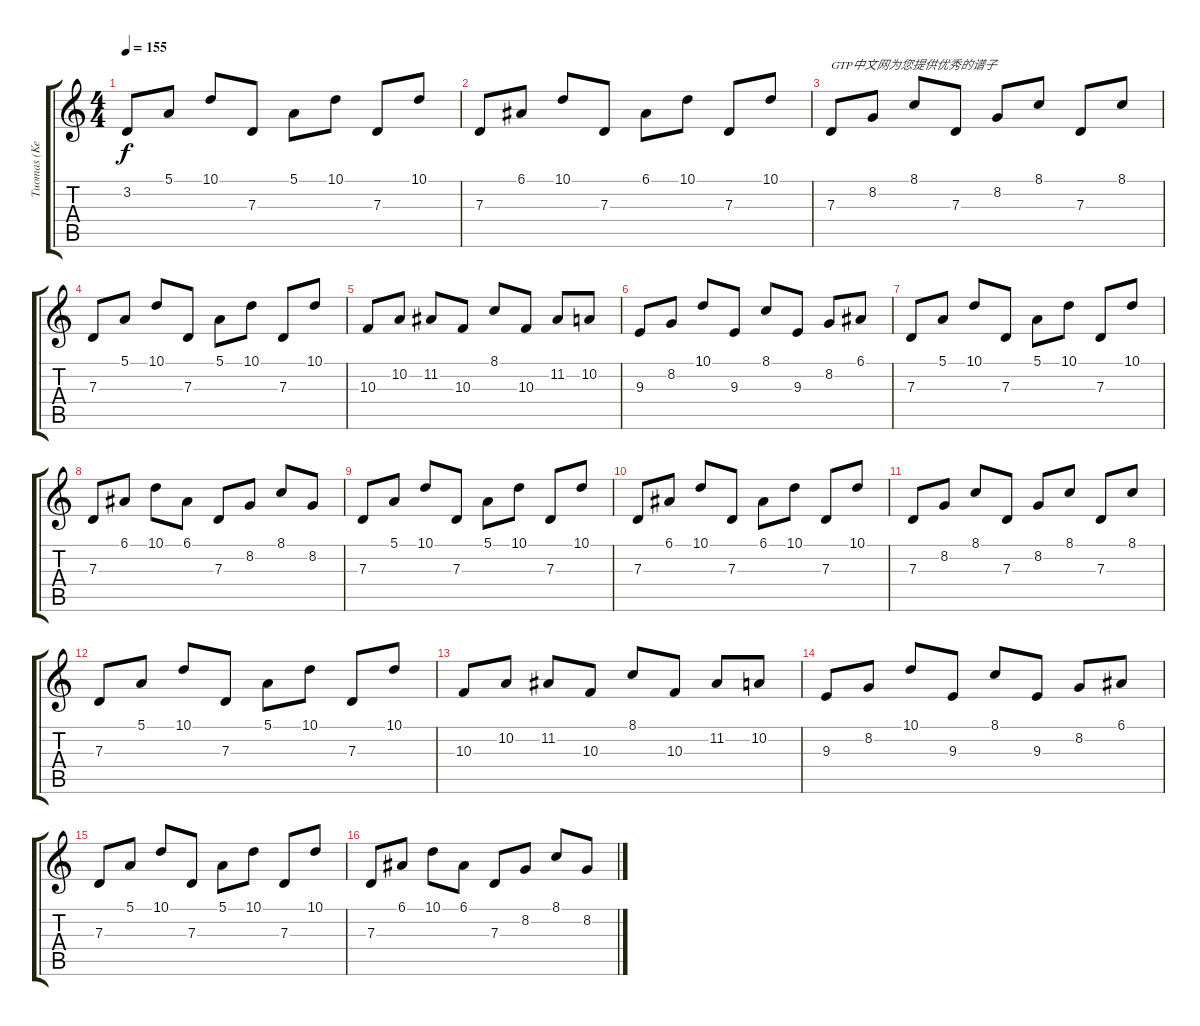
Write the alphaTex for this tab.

\track ("Tuomas (Keyboards)" "Tuomas (Ke") {instrument tremolostrings}
\staff {score tabs}
\tuning (E4 B3 G3 D3 A2 E2) {hide}
\ts (4 4)
\tempo 155
\clef g2
\ks c
3.2.8{dy f instrument tremolostrings} 5.1.8 10.1.8 7.3.8 5.1.8 10.1.8 7.3.8 10.1.8 |
7.3.8 6.1.8 10.1.8 7.3.8 6.1.8 10.1.8 7.3.8 10.1.8 |
7.3.8{txt "GTP中文网为您提供优秀的谱子"} 8.2.8 8.1.8 7.3.8 8.2.8 8.1.8 7.3.8 8.1.8 |
7.3.8 5.1.8 10.1.8 7.3.8 5.1.8 10.1.8 7.3.8 10.1.8 |
10.3.8 10.2.8 11.2.8 10.3.8 8.1.8 10.3.8 11.2.8 10.2.8 |
9.3.8 8.2.8 10.1.8 9.3.8 8.1.8 9.3.8 8.2.8 6.1.8 |
7.3.8 5.1.8 10.1.8 7.3.8 5.1.8 10.1.8 7.3.8 10.1.8 |
7.3.8 6.1.8 10.1.8 6.1.8 7.3.8 8.2.8 8.1.8 8.2.8 |
7.3.8 5.1.8 10.1.8 7.3.8 5.1.8 10.1.8 7.3.8 10.1.8 |
7.3.8 6.1.8 10.1.8 7.3.8 6.1.8 10.1.8 7.3.8 10.1.8 |
7.3.8 8.2.8 8.1.8 7.3.8 8.2.8 8.1.8 7.3.8 8.1.8 |
7.3.8 5.1.8 10.1.8 7.3.8 5.1.8 10.1.8 7.3.8 10.1.8 |
10.3.8 10.2.8 11.2.8 10.3.8 8.1.8 10.3.8 11.2.8 10.2.8 |
9.3.8 8.2.8 10.1.8 9.3.8 8.1.8 9.3.8 8.2.8 6.1.8 |
7.3.8 5.1.8 10.1.8 7.3.8 5.1.8 10.1.8 7.3.8 10.1.8 |
7.3.8 6.1.8 10.1.8 6.1.8 7.3.8 8.2.8 8.1.8 8.2.8
